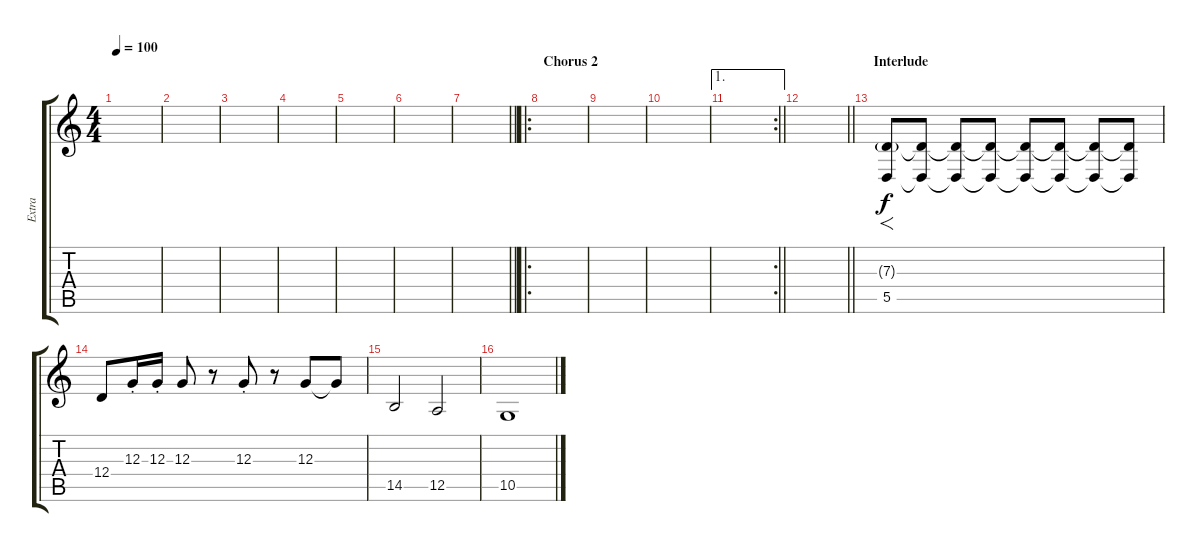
\track ("Extra" "Extra") {instrument trumpet}
\staff {score tabs}
\tuning (E4 B3 G3 D3 A2 E2) {hide}
\ts (4 4)
\tempo 100
\clef g2
\ks c
|
|
|
|
|
|
\barLineRight lightlight
|
\ro
\section ("" "Chorus 2")
|
|
|
\ae 1
\rc 2
\barLineRight lightlight
|
\barLineRight lightlight
|
\section ("" "Interlude")
(7.3{g} 5.5).8{f} (7.3{t} 5.5{t}).8{dy f} (7.3{t} 5.5{t}).8 (7.3{t} 5.5{t}).8 (7.3{t} 5.5{t}).8 (7.3{t} 5.5{t}).8 (7.3{t} 5.5{t}).8 (7.3{t} 5.5{t}).8 |
12.4.8 12.3{st}.16 12.3{st}.16 12.3.8 r.8 12.3{st}.8 r.8 12.3.8 12.3{t}.8 |
14.5.2 12.5.2 |
10.5.1
